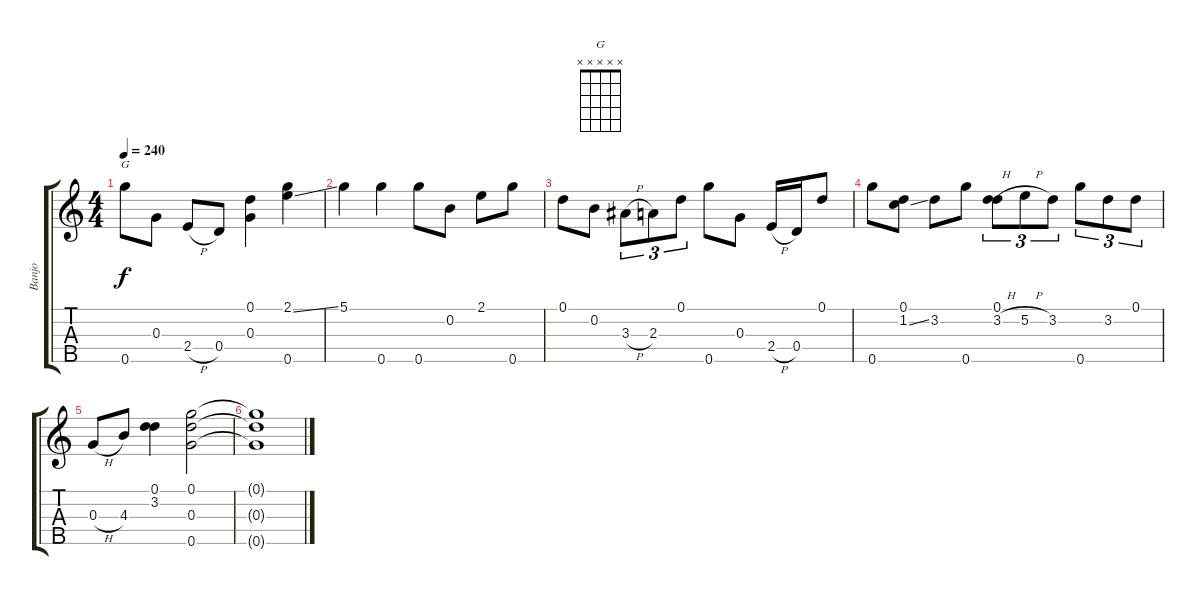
\track ("Banjo" "Banjo") {instrument banjo}
\staff {score tabs}
\tuning (D4 B3 G3 D3 G4) {hide}
\displaytranspose 12
\chord ("G" x x x x x) {firstfret 0}
\ts (4 4)
\tempo 240
\clef g2
\ks c
0.5.8{ch "G" dy f} 0.3.8 2.4{h}.8 0.4.8 (0.1 0.3).4 (2.1{ss} 0.5).4 |
5.1.4 0.5.4 0.5.8 0.2.8 2.1.8 0.5.8 |
0.1.8 0.2.8 3.3{h}.8{tu (3 2)} 2.3.8{tu (3 2)} 0.1.8{tu (3 2)} 0.5.8 0.3.8 2.4{h}.16 0.4.16 0.1.8 |
0.5.8 (0.1 1.2{ss}).8 3.2.8 0.5.8 (0.1 3.2{h}).8{tu (3 2)} 5.2{h}.8{tu (3 2)} 3.2.8{tu (3 2)} 0.5.8{tu (3 2)} 3.2.8{tu (3 2)} 0.1.8{tu (3 2)} |
0.3{h}.8 4.3.8 (0.1 3.2).4 (0.1 0.3 0.5).2 |
(0.1{t} 0.3{t} 0.5{t}).1
